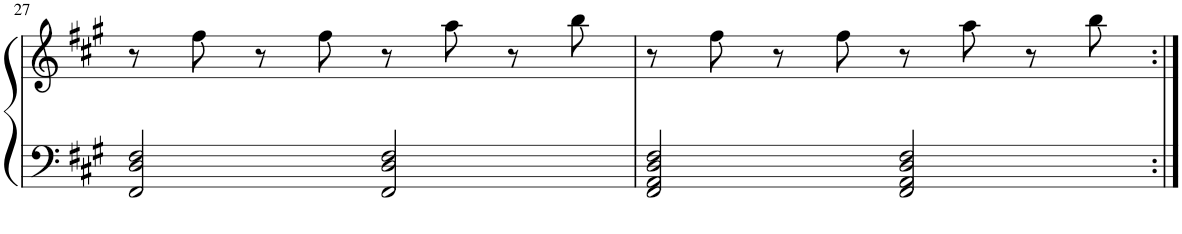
**kern	**kern
*part1	*part1
*staff2	*staff1
*I"Piano	*
*I'Pno.	*
!!LO:PB:g=z
*clefF4	*clefG2
*k[f#c#g#]	*k[f#c#g#]
*M4/4	*M4/4
=27	=27
2FF#/ 2D/ 2F#/	8r
.	8ff#\
.	8r
.	8ff#\
2FF#/ 2D/ 2F#/	8r
.	8aa\
.	8r
.	8bb\
=28	=28
2FF#/ 2AA/ 2D/ 2F#/	8r
.	8ff#\
.	8r
.	8ff#\
2FF#/ 2AA/ 2D/ 2F#/	8r
.	8aa\
.	8r
.	8bb\
=:|!	=:|!
*-	*-
